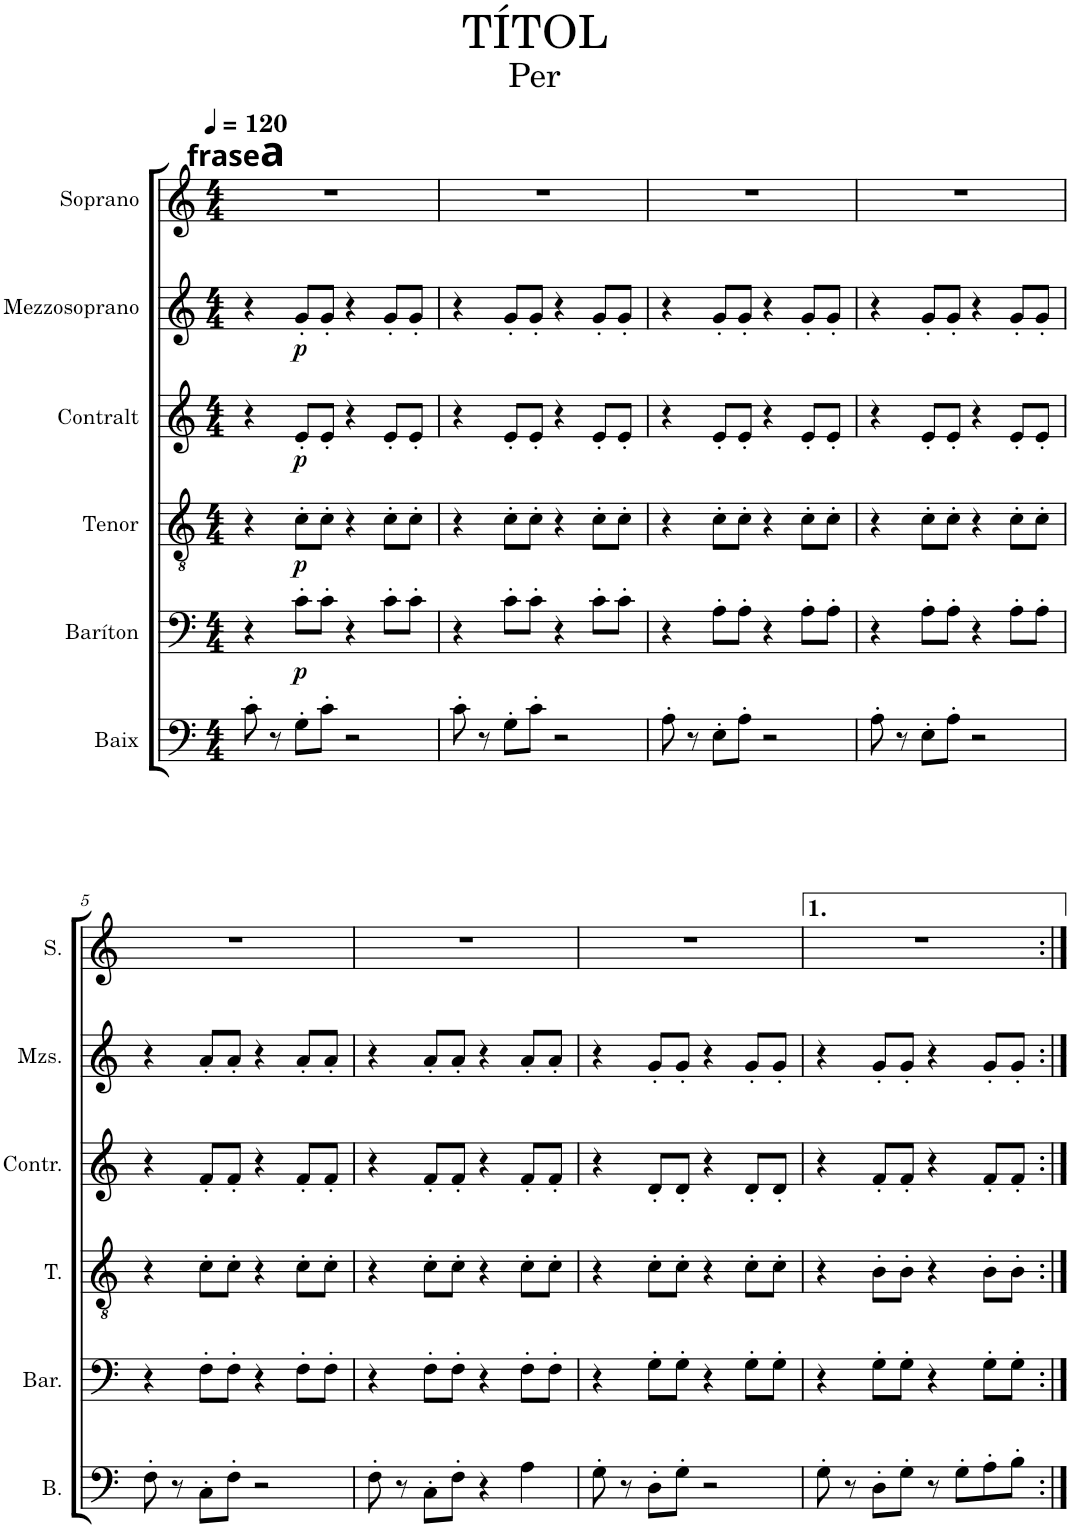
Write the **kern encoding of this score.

**kern	**kern	**dynam	**kern	**dynam	**kern	**dynam	**kern	**dynam	**kern
*part6	*part5	*part5	*part4	*part4	*part3	*part3	*part2	*part2	*part1
*staff6	*staff5	*staff5	*staff4	*staff4	*staff3	*staff3	*staff2	*staff2	*staff1
*I"Baix	*I"Baríton	*	*I"Tenor	*	*I"Contralt	*	*I"Mezzosoprano	*	*I"Soprano
*I'B.	*I'Bar.	*	*I'T.	*	*I'Contr.	*	*I'Mzs.	*	*I'S.
*clefF4	*clefF4	*	*clefGv2	*	*clefG2	*	*clefG2	*	*clefG2
*k[]	*k[]	*	*k[]	*	*k[]	*	*k[]	*	*k[]
*M4/4	*M4/4	*	*M4/4	*	*M4/4	*	*M4/4	*	*M4/4
*MM120	*MM120	*	*MM120	*	*MM120	*	*MM120	*	*MM120
=1	=1	=1	=1	=1	=1	=1	=1	=1	=1
!	!	!	!	!	!	!	!	!	!LO:TX:a:B:t=frase
!	!	!	!	!	!	!	!	!	!LO:TX:a:t=a
8c'\	4r	.	4r	.	4r	.	4r	.	1r
8r	.	.	.	.	.	.	.	.	.
!	!	!LO:DY:b	!	!LO:DY:b	!	!LO:DY:b	!	!LO:DY:b	!
8G'\L	8c'\L	p	8c'\L	p	8e'/L	p	8g'/L	p	.
8c'\J	8c'\J	.	8c'\J	.	8e'/J	.	8g'/J	.	.
2r	4r	.	4r	.	4r	.	4r	.	.
.	8c'\L	.	8c'\L	.	8e'/L	.	8g'/L	.	.
.	8c'\J	.	8c'\J	.	8e'/J	.	8g'/J	.	.
=2	=2	=2	=2	=2	=2	=2	=2	=2	=2
8c'\	4r	.	4r	.	4r	.	4r	.	1r
8r	.	.	.	.	.	.	.	.	.
8G'\L	8c'\L	.	8c'\L	.	8e'/L	.	8g'/L	.	.
8c'\J	8c'\J	.	8c'\J	.	8e'/J	.	8g'/J	.	.
2r	4r	.	4r	.	4r	.	4r	.	.
.	8c'\L	.	8c'\L	.	8e'/L	.	8g'/L	.	.
.	8c'\J	.	8c'\J	.	8e'/J	.	8g'/J	.	.
=3	=3	=3	=3	=3	=3	=3	=3	=3	=3
8A'\	4r	.	4r	.	4r	.	4r	.	1r
8r	.	.	.	.	.	.	.	.	.
8E'\L	8A'\L	.	8c'\L	.	8e'/L	.	8g'/L	.	.
8A'\J	8A'\J	.	8c'\J	.	8e'/J	.	8g'/J	.	.
2r	4r	.	4r	.	4r	.	4r	.	.
.	8A'\L	.	8c'\L	.	8e'/L	.	8g'/L	.	.
.	8A'\J	.	8c'\J	.	8e'/J	.	8g'/J	.	.
=4	=4	=4	=4	=4	=4	=4	=4	=4	=4
8A'\	4r	.	4r	.	4r	.	4r	.	1r
8r	.	.	.	.	.	.	.	.	.
8E'\L	8A'\L	.	8c'\L	.	8e'/L	.	8g'/L	.	.
8A'\J	8A'\J	.	8c'\J	.	8e'/J	.	8g'/J	.	.
2r	4r	.	4r	.	4r	.	4r	.	.
.	8A'\L	.	8c'\L	.	8e'/L	.	8g'/L	.	.
.	8A'\J	.	8c'\J	.	8e'/J	.	8g'/J	.	.
!!LO:LB:g=z
=5	=5	=5	=5	=5	=5	=5	=5	=5	=5
8F'\	4r	.	4r	.	4r	.	4r	.	1r
8r	.	.	.	.	.	.	.	.	.
8C'\L	8F'\L	.	8c'\L	.	8f'/L	.	8a'/L	.	.
8F'\J	8F'\J	.	8c'\J	.	8f'/J	.	8a'/J	.	.
2r	4r	.	4r	.	4r	.	4r	.	.
.	8F'\L	.	8c'\L	.	8f'/L	.	8a'/L	.	.
.	8F'\J	.	8c'\J	.	8f'/J	.	8a'/J	.	.
=6	=6	=6	=6	=6	=6	=6	=6	=6	=6
8F'\	4r	.	4r	.	4r	.	4r	.	1r
8r	.	.	.	.	.	.	.	.	.
8C'\L	8F'\L	.	8c'\L	.	8f'/L	.	8a'/L	.	.
8F'\J	8F'\J	.	8c'\J	.	8f'/J	.	8a'/J	.	.
4r	4r	.	4r	.	4r	.	4r	.	.
4A\	8F'\L	.	8c'\L	.	8f'/L	.	8a'/L	.	.
.	8F'\J	.	8c'\J	.	8f'/J	.	8a'/J	.	.
=7	=7	=7	=7	=7	=7	=7	=7	=7	=7
8G'\	4r	.	4r	.	4r	.	4r	.	1r
8r	.	.	.	.	.	.	.	.	.
8D'\L	8G'\L	.	8c'\L	.	8d'/L	.	8g'/L	.	.
8G'\J	8G'\J	.	8c'\J	.	8d'/J	.	8g'/J	.	.
2r	4r	.	4r	.	4r	.	4r	.	.
.	8G'\L	.	8c'\L	.	8d'/L	.	8g'/L	.	.
.	8G'\J	.	8c'\J	.	8d'/J	.	8g'/J	.	.
=8	=8	=8	=8	=8	=8	=8	=8	=8	=8
8G'\	4r	.	4r	.	4r	.	4r	.	1r
8r	.	.	.	.	.	.	.	.	.
8D'\L	8G'\L	.	8B'\L	.	8f'/L	.	8g'/L	.	.
8G'\J	8G'\J	.	8B'\J	.	8f'/J	.	8g'/J	.	.
8r	4r	.	4r	.	4r	.	4r	.	.
8G'\L	.	.	.	.	.	.	.	.	.
8A'\	8G'\L	.	8B'\L	.	8f'/L	.	8g'/L	.	.
8B'\J	8G'\J	.	8B'\J	.	8f'/J	.	8g'/J	.	.
=:|!	=:|!	=:|!	=:|!	=:|!	=:|!	=:|!	=:|!	=:|!	=:|!
*-	*-	*-	*-	*-	*-	*-	*-	*-	*-
